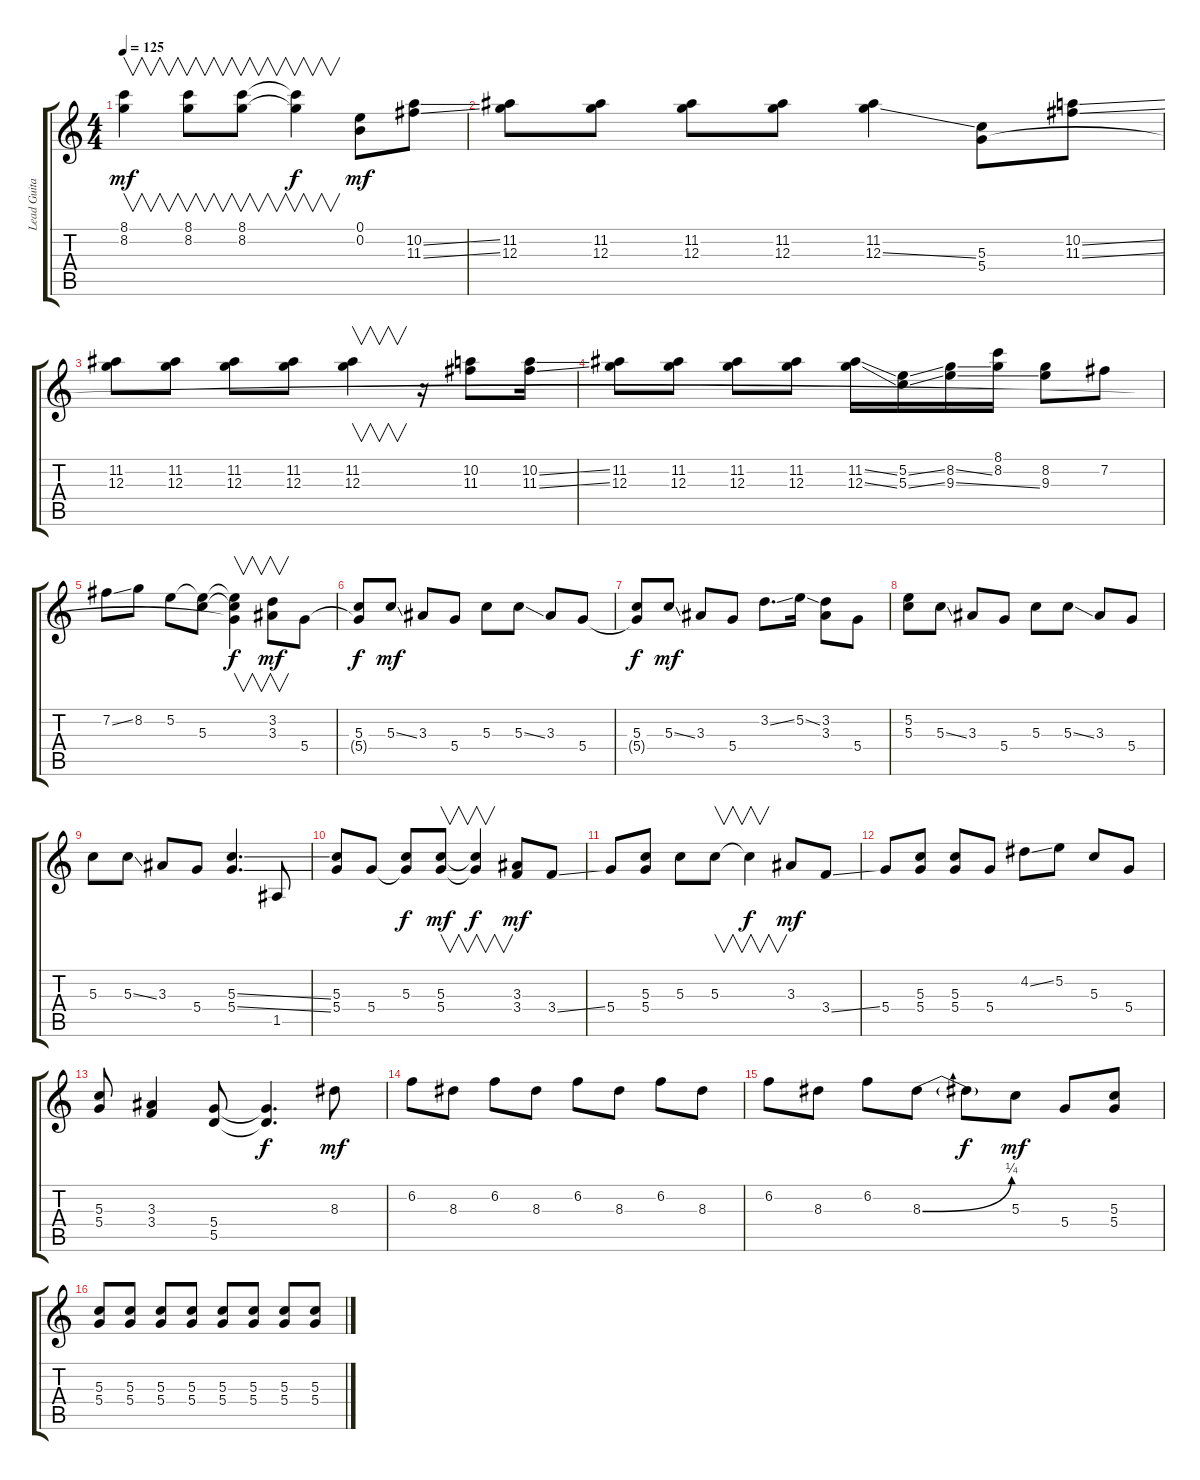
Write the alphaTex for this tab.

\track ("Lead Guitar" "Lead Guita") {instrument distortionguitar}
\staff {score tabs}
\tuning (E4 B3 G3 D3 A2 E2) {hide}
\ts (4 4)
\tempo 125
\clef g2
\ks c
(8.1 8.2).4{v dy mf} (8.1 8.2).8{v} (8.1 8.2).8{v} (8.1{t} 8.2{t}).4{v dy f} (0.1 0.2).8{dy mf} (10.2{ss} 11.3{ss}).8 |
(11.2 12.3).8 (11.2 12.3).8 (11.2 12.3).8 (11.2 12.3).8 (11.2 12.3{ss}).4 (5.3 5.4).8 (10.2{ss} 11.3{ss}).8 |
(11.2 12.3).8 (11.2 12.3).8 (11.2 12.3).8 (11.2 12.3).8 (11.2 12.3).4{v} r.16 (10.2 11.3).8 (10.2{ss} 11.3{ss}).16 |
(11.2 12.3).8 (11.2 12.3).8 (11.2 12.3).8 (11.2 12.3).8 (11.2{ss} 12.3{ss}).16 (5.2{ss} 5.3{ss}).16 (8.2{ss} 9.3{ss}).16 (8.1 8.2).16 (8.2 9.3).8 7.2.8 |
7.2{ss}.8 8.2.8 5.2.8 (5.2{t} 5.3).8 (5.2{t} 5.3{t} 5.4{t}).4{v dy f} (3.2 3.3).8{v dy mf} 5.4.8 |
(5.3 5.4{t}).8{dy f} 5.3{ss}.8{dy mf} 3.3.8 5.4.8 5.3.8 5.3{ss}.8 3.3.8 5.4.8 |
(5.3 5.4{t}).8{dy f} 5.3{ss}.8{dy mf} 3.3.8 5.4.8 3.2{ss}.8{d} 5.2{ss}.16 (3.2 3.3).8 5.4.8 |
(5.2 5.3).8 5.3{ss}.8 3.3.8 5.4.8 5.3.8 5.3{ss}.8 3.3.8 5.4.8 |
5.3.8 5.3{ss}.8 3.3.8 5.4.8 (5.3{ss} 5.4{ss}).4{d} 1.5.8 |
(5.3 5.4).8 5.4.8 (5.3 5.4{t}).8{dy f} (5.3 5.4).8{v dy mf} (5.3{t} 5.4{t}).4{v dy f} (3.3 3.4).8{dy mf} 3.4{ss}.8 |
5.4.8 (5.3 5.4).8 5.3.8 5.3.8{v} 5.3{t}.4{v dy f} 3.3.8{dy mf} 3.4{ss}.8 |
5.4.8 (5.3 5.4).8 (5.3 5.4).8 5.4.8 4.2{ss}.8 5.2.8 5.3.8 5.4.8 |
(5.3 5.4).8 (3.3 3.4).4 (5.4 5.5).8 (5.4{t} 5.5{t}).4{d dy f} 8.3.8{dy mf} |
6.2.8 8.3.8 6.2.8 8.3.8 6.2.8 8.3.8 6.2.8 8.3.8 |
6.2.8 8.3.8 6.2.8 8.3{be (bend 0 0 60 1)}.8 8.3{t}.8{dy f} 5.3.8{dy mf} 5.4.8 (5.3 5.4).8 |
(5.3 5.4).8 (5.3 5.4).8 (5.3 5.4).8 (5.3 5.4).8 (5.3 5.4).8 (5.3 5.4).8 (5.3 5.4).8 (5.3 5.4).8
